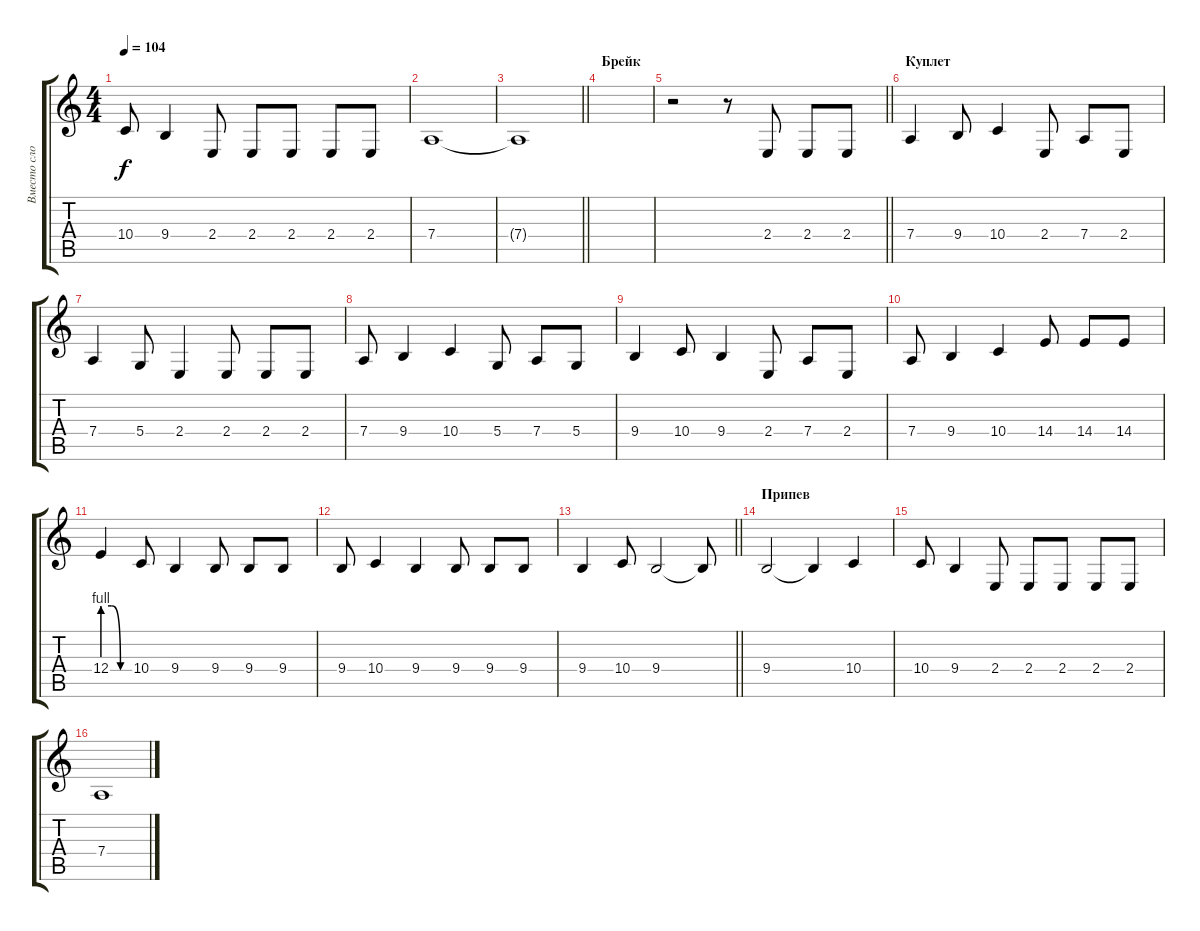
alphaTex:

\track ("Вместо слов" "Вместо сло") {instrument fx5brightness}
\staff {score tabs}
\tuning (E4 B3 G3 D3 A2 E2) {hide}
\ts (4 4)
\tempo 104
\clef g2
\ks c
10.4.8{dy f} 9.4.4 2.4.8 2.4.8 2.4.8 2.4.8 2.4.8 |
7.4.1 |
\barLineRight lightlight
7.4{t}.1 |
\section ("" "Брейк")
|
\barLineRight lightlight
r.2 r.8 2.4.8 2.4.8 2.4.8 |
\section ("" "Куплет")
7.4.4 9.4.8 10.4.4 2.4.8 7.4.8 2.4.8 |
7.4.4 5.4.8 2.4.4 2.4.8 2.4.8 2.4.8 |
7.4.8 9.4.4 10.4.4 5.4.8 7.4.8 5.4.8 |
9.4.4 10.4.8 9.4.4 2.4.8 7.4.8 2.4.8 |
7.4.8 9.4.4 10.4.4 14.4.8 14.4.8 14.4.8 |
12.4{be (custom 0 4 20 4 40 0 60 0)}.4 10.4.8 9.4.4 9.4.8 9.4.8 9.4.8 |
9.4.8 10.4.4 9.4.4 9.4.8 9.4.8 9.4.8 |
\barLineRight lightlight
9.4.4 10.4.8 9.4.2 9.4{t}.8 |
\section ("" "Припев")
9.4.2 9.4{t}.4 10.4.4 |
10.4.8 9.4.4 2.4.8 2.4.8 2.4.8 2.4.8 2.4.8 |
7.4.1
